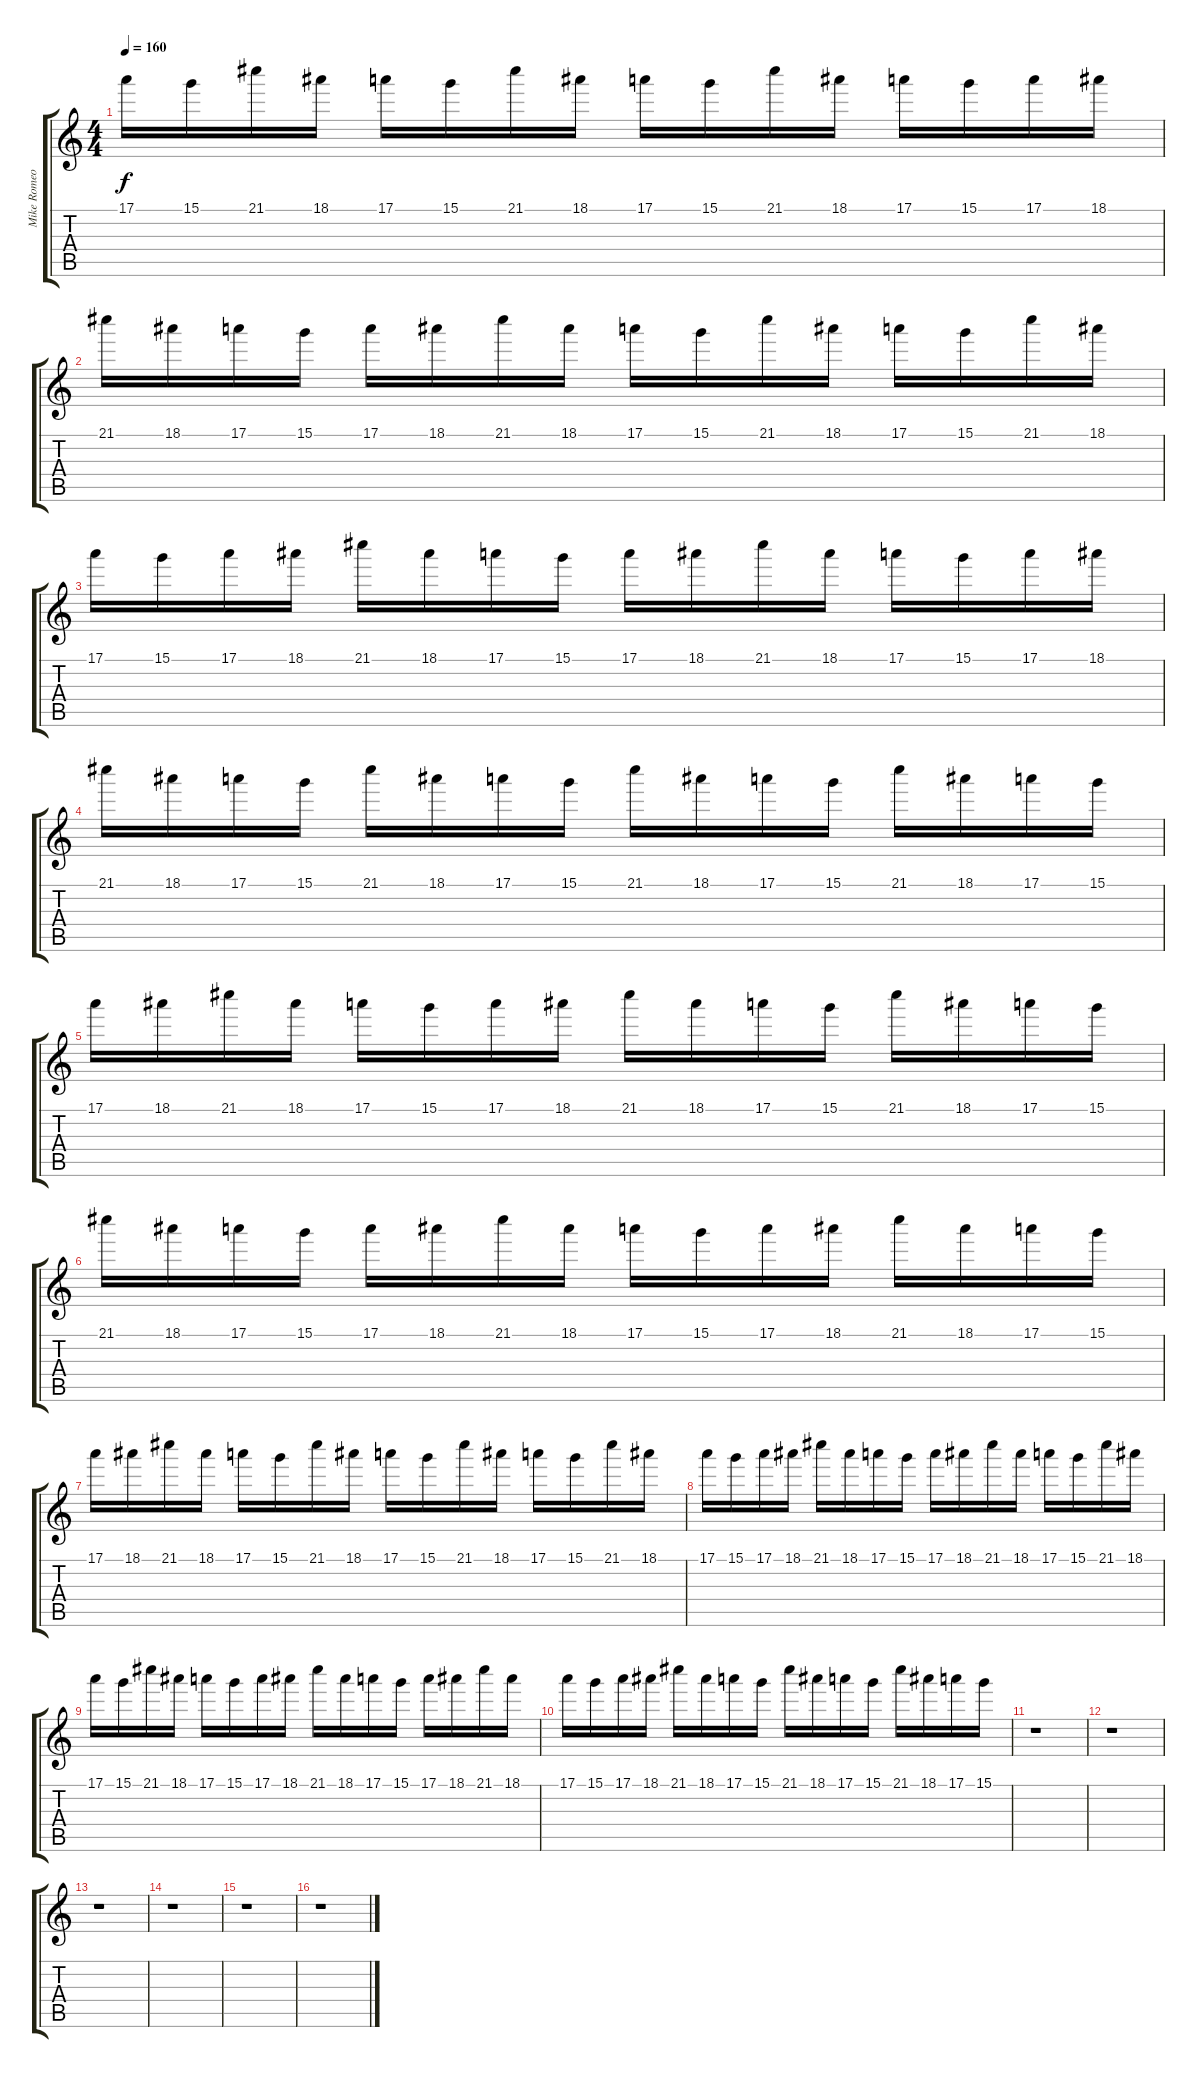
\track ("Mike Romeo (Guitar)" "Mike Romeo") {instrument distortionguitar}
\staff {score tabs}
\tuning (E4 B3 G3 D3 A2 D2) {hide}
\ts (4 4)
\tempo 160
\clef g2
\ks c
17.1.16{dy f volume 10} 15.1.16 21.1.16{volume 10} 18.1.16 17.1.16{volume 10} 15.1.16 21.1.16{volume 10} 18.1.16 17.1.16{volume 10} 15.1.16 21.1.16{volume 9} 18.1.16 17.1.16{volume 9} 15.1.16 17.1.16{volume 9} 18.1.16 |
21.1.16{volume 9} 18.1.16 17.1.16{volume 9} 15.1.16 17.1.16{volume 9} 18.1.16 21.1.16{volume 9} 18.1.16 17.1.16{volume 8} 15.1.16 21.1.16{volume 8} 18.1.16 17.1.16{volume 8} 15.1.16 21.1.16{volume 8} 18.1.16 |
17.1.16{volume 8} 15.1.16 17.1.16{volume 8} 18.1.16 21.1.16{volume 8} 18.1.16 17.1.16{volume 8} 15.1.16 17.1.16{volume 8} 18.1.16 21.1.16{volume 7} 18.1.16 17.1.16{volume 7} 15.1.16 17.1.16{volume 7} 18.1.16 |
21.1.16{volume 7} 18.1.16 17.1.16{volume 7} 15.1.16 21.1.16{volume 7} 18.1.16 17.1.16{volume 7} 15.1.16 21.1.16{volume 6} 18.1.16 17.1.16{volume 6} 15.1.16 21.1.16{volume 6} 18.1.16 17.1.16{volume 6} 15.1.16 |
17.1.16{volume 7} 18.1.16 21.1.16 18.1.16 17.1.16 15.1.16 17.1.16 18.1.16 21.1.16 18.1.16 17.1.16 15.1.16 21.1.16 18.1.16 17.1.16 15.1.16 |
21.1.16 18.1.16 17.1.16 15.1.16 17.1.16 18.1.16 21.1.16 18.1.16 17.1.16 15.1.16 17.1.16 18.1.16 21.1.16 18.1.16 17.1.16 15.1.16 |
17.1.16 18.1.16 21.1.16 18.1.16 17.1.16 15.1.16 21.1.16 18.1.16 17.1.16 15.1.16 21.1.16 18.1.16 17.1.16 15.1.16 21.1.16 18.1.16 |
17.1.16{volume 3} 15.1.16 17.1.16{volume 3} 18.1.16 21.1.16{volume 3} 18.1.16 17.1.16{volume 3} 15.1.16 17.1.16{volume 2} 18.1.16 21.1.16{volume 2} 18.1.16 17.1.16{volume 2} 15.1.16 21.1.16{volume 2} 18.1.16 |
17.1.16{volume 2} 15.1.16 21.1.16{volume 2} 18.1.16 17.1.16{volume 2} 15.1.16 17.1.16{volume 2} 18.1.16 21.1.16{volume 2} 18.1.16 17.1.16{volume 1} 15.1.16 17.1.16{volume 1} 18.1.16 21.1.16{volume 1} 18.1.16 |
17.1.16{volume 1} 15.1.16 17.1.16{volume 1} 18.1.16 21.1.16{volume 1} 18.1.16 17.1.16{volume 1} 15.1.16 21.1.16{volume 0} 18.1.16 17.1.16{volume 0} 15.1.16 21.1.16{volume 0} 18.1.16 17.1.16{volume 0} 15.1.16 |
r.1 |
r.1 |
r.1 |
r.1 |
r.1 |
r.1
